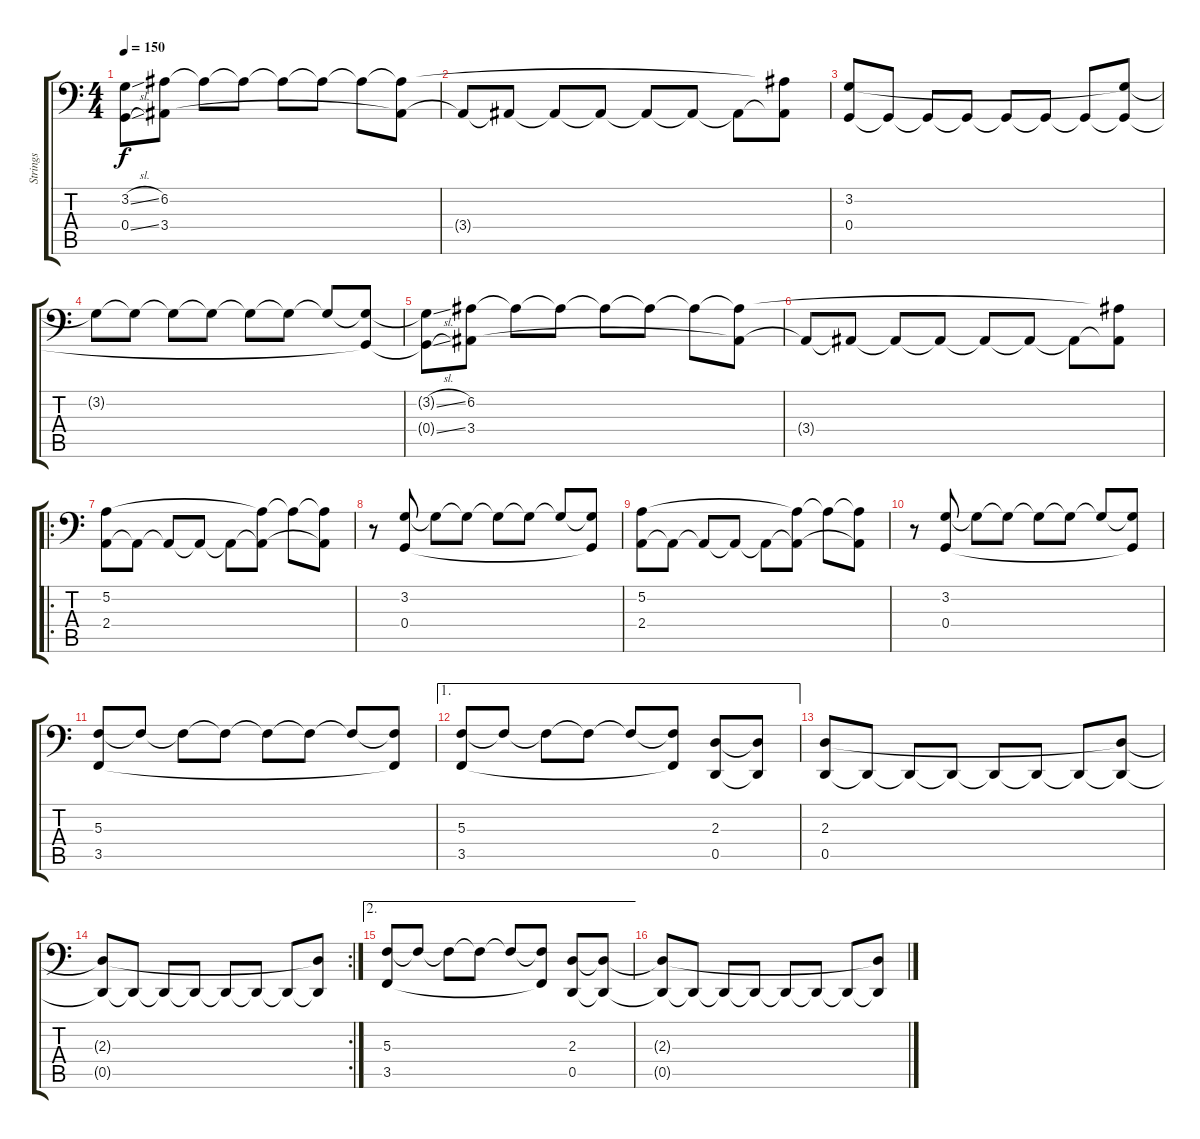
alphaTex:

\track ("Strings" "Strings") {instrument stringensemble1}
\staff {score tabs}
\tuning (A3 E3 C3 G2 D2 A1) {hide}
\ts (4 4)
\tempo 150
\clef f4
\ks c
(3.2{sl t} 0.4{sl t}).8{dy f} (6.2 3.4).8 6.2{t}.8 6.2{t}.8 6.2{t}.8 6.2{t}.8 6.2{t}.8 (6.2{t} 3.4{t}).8 |
3.4{t}.8 3.4{t}.8 3.4{t}.8 3.4{t}.8 3.4{t}.8 3.4{t}.8 3.4{t}.8 (6.2{t} 3.4{t}).8 |
(3.2 0.4).8 0.4{t}.8 0.4{t}.8 0.4{t}.8 0.4{t}.8 0.4{t}.8 0.4{t}.8 (3.2{t} 0.4{t}).8 |
3.2{t}.8 3.2{t}.8 3.2{t}.8 3.2{t}.8 3.2{t}.8 3.2{t}.8 3.2{t}.8 (3.2{t} 0.4{t}).8 |
(3.2{sl t} 0.4{sl t}).8 (6.2 3.4).8 6.2{t}.8 6.2{t}.8 6.2{t}.8 6.2{t}.8 6.2{t}.8 (6.2{t} 3.4{t}).8 |
3.4{t}.8 3.4{t}.8 3.4{t}.8 3.4{t}.8 3.4{t}.8 3.4{t}.8 3.4{t}.8 (6.2{t} 3.4{t}).8 |
\ro
(5.2 2.4).8 2.4{t}.8 2.4{t}.8 2.4{t}.8 2.4{t}.8 (5.2{t} 2.4{t}).8 5.2{t}.8 (5.2{t} 2.4{t}).8 |
r.8 (3.2 0.4).8 3.2{t}.8 3.2{t}.8 3.2{t}.8 3.2{t}.8 3.2{t}.8 (3.2{t} 0.4{t}).8 |
(5.2 2.4).8 2.4{t}.8 2.4{t}.8 2.4{t}.8 2.4{t}.8 (5.2{t} 2.4{t}).8 5.2{t}.8 (5.2{t} 2.4{t}).8 |
r.8 (3.2 0.4).8 3.2{t}.8 3.2{t}.8 3.2{t}.8 3.2{t}.8 3.2{t}.8 (3.2{t} 0.4{t}).8 |
(5.3 3.5).8 5.3{t}.8 5.3{t}.8 5.3{t}.8 5.3{t}.8 5.3{t}.8 5.3{t}.8 (5.3{t} 3.5{t}).8 |
\ae 1
(5.3 3.5).8 5.3{t}.8 5.3{t}.8 5.3{t}.8 5.3{t}.8 (5.3{t} 3.5{t}).8 (2.3 0.5).8 (2.3{t} 0.5{t}).8 |
(2.3 0.5).8 0.5{t}.8 0.5{t}.8 0.5{t}.8 0.5{t}.8 0.5{t}.8 0.5{t}.8 (2.3{t} 0.5{t}).8 |
\rc 2
(2.3{t} 0.5{t}).8 0.5{t}.8 0.5{t}.8 0.5{t}.8 0.5{t}.8 0.5{t}.8 0.5{t}.8 (2.3{t} 0.5{t}).8 |
\ae 2
(5.3 3.5).8 5.3{t}.8 5.3{t}.8 5.3{t}.8 5.3{t}.8 (5.3{t} 3.5{t}).8 (2.3 0.5).8 (2.3{t} 0.5{t}).8 |
(2.3{t} 0.5{t}).8 0.5{t}.8 0.5{t}.8 0.5{t}.8 0.5{t}.8 0.5{t}.8 0.5{t}.8 (2.3{t} 0.5{t}).8
